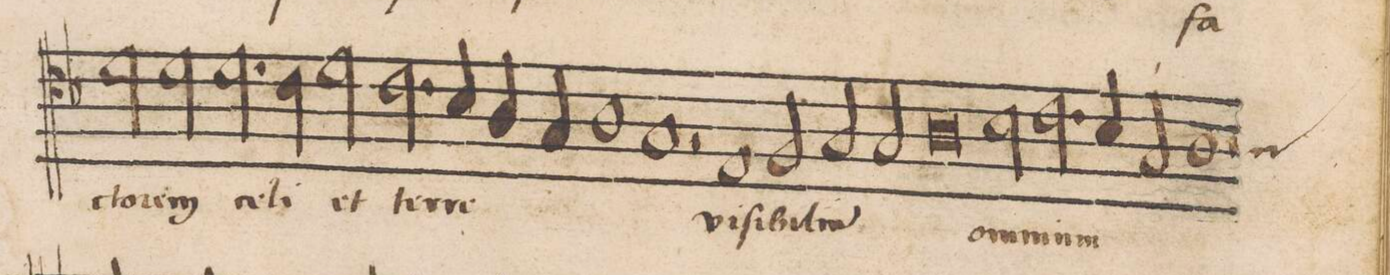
**kern	**text
*I"TENOR	*
*clefC4	*
*k[b-]	*
*met(C|)	*
*M2/1	*
2d\	-cto-
2d\	-rem
=9-	=9-
2.d\	ce-
4c\	-li
2d\	et
2.c\	ter-
=10-	=10-
4B-/	-re
4A/	.
4G/	.
1A\	.
=11-	=11-
1G/	.
2r	.
1E/	vi-
=12-	=12-
2F/	-ſi-
2G/	-bi-
2G/	-li-
=13-	=13-
0A\	-u(m)
=14-	=14-
2B-\	om-
2.c\	-ni-
4B-/	-um
2G/	.
=15-	=15-
1A\	.
*custos:A	*
2r	.
*-	*-
